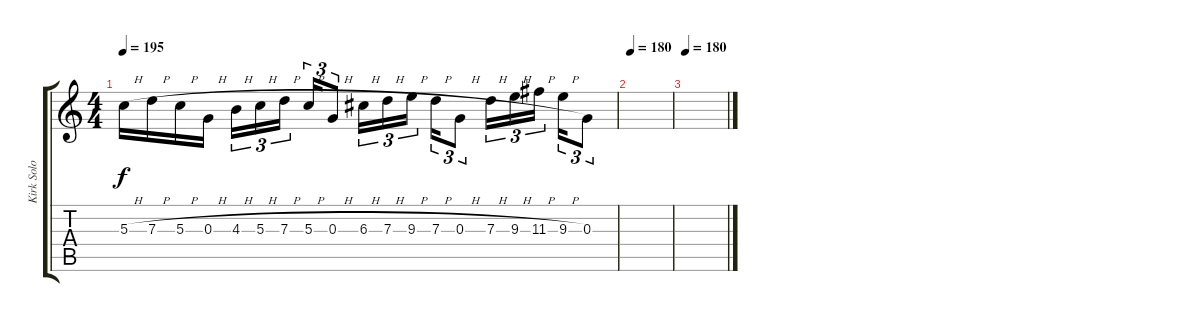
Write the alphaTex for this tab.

\track ("Kirk Solo" "Kirk Solo") {instrument distortionguitar}
\staff {score tabs}
\tuning (E4 B3 G3 D3 A2 E2) {hide}
\ts (4 4)
\tempo 195
\clef g2
\ks c
5.3{h}.16{dy f} 7.3{h}.16 5.3{h}.16 0.3{h}.16 4.3{h}.16{tu (3 2)} 5.3{h}.16{tu (3 2)} 7.3{h}.16{tu (3 2) beam splitsecondary} 5.3{h}.16{tu (3 2)} 0.3{h}.8{tu (3 2)} 6.3{h}.16{tu (3 2)} 7.3{h}.16{tu (3 2)} 9.3{h}.16{tu (3 2) beam splitsecondary} 7.3{h}.16{tu (3 2)} 0.3{h}.8{tu (3 2)} 7.3{h}.16{tu (3 2)} 9.3{h}.16{tu (3 2)} 11.3{h}.16{tu (3 2) beam splitsecondary} 9.3{h}.16{tu (3 2)} 0.3.8{tu (3 2)} |
\tempo 195
\tempo 180
|
\tempo 180
